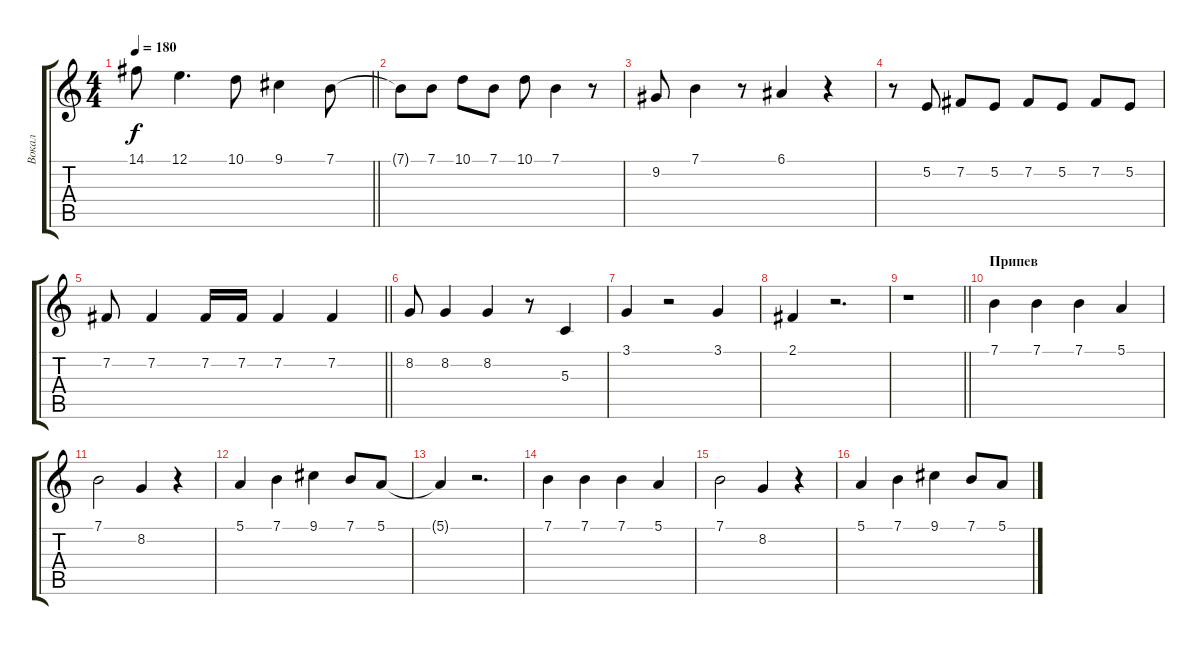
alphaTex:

\track ("Вокал" "Вокал") {instrument flute}
\staff {score tabs}
\tuning (E4 B3 G3 D3 A2 E2) {hide}
\ts (4 4)
\tempo 180
\clef g2
\barLineRight lightlight
\ks c
14.1.8{dy f} 12.1.4{d} 10.1.8 9.1.4 7.1.8 |
7.1{t}.8 7.1.8 10.1.8 7.1.8 10.1.8 7.1.4 r.8 |
9.2.8 7.1.4 r.8 6.1.4 r.4 |
r.8 5.2.8 7.2.8 5.2.8 7.2.8 5.2.8 7.2.8 5.2.8 |
\barLineRight lightlight
7.2.8 7.2.4 7.2.16 7.2.16 7.2.4 7.2.4 |
8.2.8 8.2.4 8.2.4 r.8 5.3.4 |
3.1.4 r.2 3.1.4 |
2.1.4 r.2{d} |
\barLineRight lightlight
r.1 |
\section ("" "Припев")
7.1.4 7.1.4 7.1.4 5.1.4 |
7.1.2 8.2.4 r.4 |
5.1.4 7.1.4 9.1.4 7.1.8 5.1.8 |
5.1{t}.4 r.2{d} |
7.1.4 7.1.4 7.1.4 5.1.4 |
7.1.2 8.2.4 r.4 |
5.1.4 7.1.4 9.1.4 7.1.8 5.1.8
